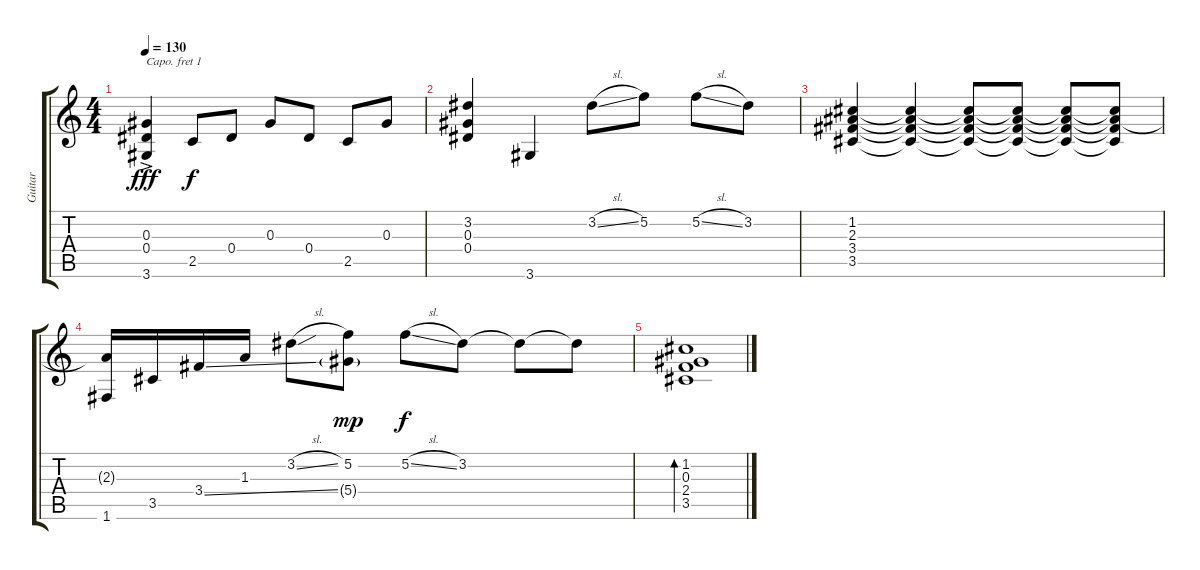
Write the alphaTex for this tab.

\track ("Guitar" "Guitar") {instrument acousticguitarsteel}
\staff {score tabs}
\capo 1
\tuning (E4 B3 G3 D3 A2 E2) {hide}
\ts (4 4)
\tempo 130
\clef g2
\ks c
(0.3{ac} 0.4 3.6).4{dy fff} 2.5.8{dy f} 0.4.8 0.3.8 0.4.8 2.5.8 0.3.8 |
(3.2 0.3 0.4).4 3.6.4 3.2{sl}.8 5.2.8 5.2{sl}.8 3.2.8 |
(1.2 2.3 3.4 3.5).4 (1.2{t} 2.3{t} 3.4{t} 3.5{t}).4 (1.2{t} 2.3{t} 3.4{t} 3.5{t}).8 (1.2{t} 2.3{t} 3.4{t} 3.5{t}).8 (1.2{t} 2.3{t} 3.4{t} 3.5{t}).8 (1.2{t} 2.3{t} 3.4{t} 3.5{t}).8 |
(2.3{t} 1.6).16 3.5.16 3.4{ss}.16 1.3.16 3.2{sl}.8 (5.2 5.4{g}).8{dy mp} 5.2{sl}.8{dy f} 3.2.8 3.2{t}.8 3.2{t}.8 |
(1.2 0.3 2.4 3.5).1{bd 480}
